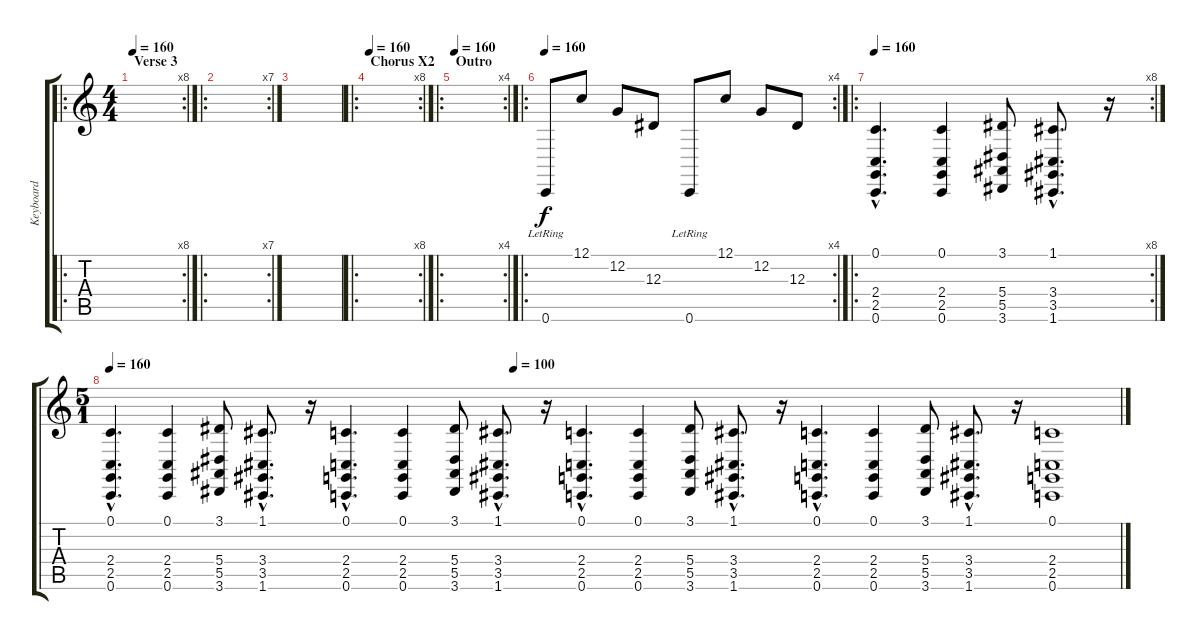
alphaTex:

\track ("Keyboard" "Keyboard") {instrument acousticgrandpiano}
\staff {score tabs}
\tuning (C4 G3 Eb3 Bb2 F2 C2) {hide}
\ro
\rc 8
\ts (4 4)
\section ("" "Verse 3")
\tempo 160
\clef g2
\ks c
|
\ro
\rc 7
|
|
\ro
\rc 8
\section ("" "Chorus X2")
\tempo 160
|
\ro
\rc 4
\section ("" "Outro")
\tempo 160
|
\ro
\rc 4
\tempo 160
0.6{lr}.8 12.1.8 12.2.8 12.3.8 0.6{lr}.8 12.1.8 12.2.8 12.3.8 |
\ro
\rc 8
\tempo 160
(0.1{hac} 2.4{hac} 2.5{hac} 0.6{hac}).4{d instrument churchorgan} (0.1 2.4 2.5 0.6).4 (3.1 5.4 5.5 3.6).8 (1.1{hac} 3.4{hac} 3.5{hac} 1.6{hac}).8{d} r.16 |
\ts (5 1)
\tempo 160
\tempo (100 0.4)
(0.1{hac} 2.4{hac} 2.5{hac} 0.6{hac}).4{d} (0.1 2.4 2.5 0.6).4 (3.1 5.4 5.5 3.6).8 (1.1{hac} 3.4{hac} 3.5{hac} 1.6{hac}).8{d} r.16 (0.1{hac} 2.4{hac} 2.5{hac} 0.6{hac}).4{d} (0.1 2.4 2.5 0.6).4 (3.1 5.4 5.5 3.6).8 (1.1{hac} 3.4{hac} 3.5{hac} 1.6{hac}).8{d} r.16 (0.1{hac} 2.4{hac} 2.5{hac} 0.6{hac}).4{d} (0.1 2.4 2.5 0.6).4 (3.1 5.4 5.5 3.6).8 (1.1{hac} 3.4{hac} 3.5{hac} 1.6{hac}).8{d} r.16 (0.1{hac} 2.4{hac} 2.5{hac} 0.6{hac}).4{d} (0.1 2.4 2.5 0.6).4 (3.1 5.4 5.5 3.6).8 (1.1{hac} 3.4{hac} 3.5{hac} 1.6{hac}).8{d} r.16 (0.1 2.4 2.5 0.6).1
